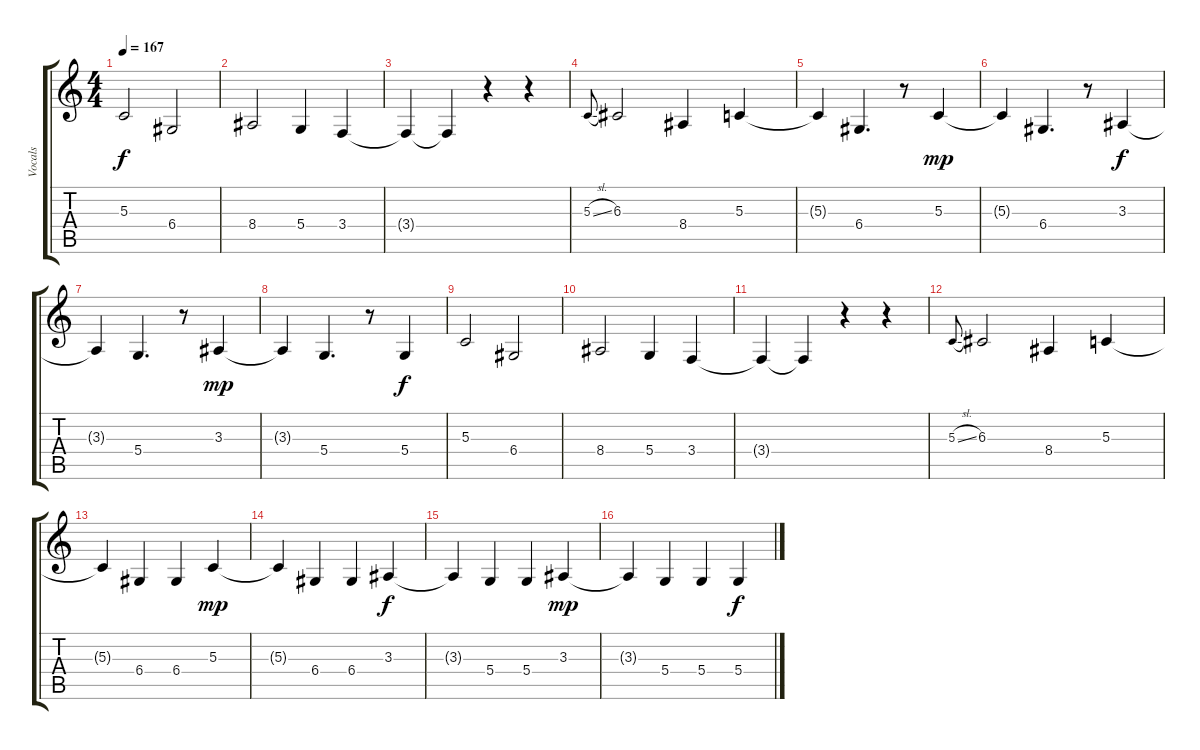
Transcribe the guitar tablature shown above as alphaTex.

\track ("Vocals" "Vocals") {instrument oboe}
\staff {score tabs}
\tuning (E4 B3 G3 D3 A2 E2) {hide}
\ts (4 4)
\tempo 167
\clef g2
\ks c
5.3.2{dy f} 6.4.2 |
8.4.2 5.4.4 3.4.4 |
3.4{t}.4 3.4{t}.4 r.4 r.4 |
5.3{sl}.8{gr onbeat} 6.3.2 8.4.4 5.3.4 |
5.3{t}.4 6.4.4{d} r.8 5.3.4{dy mp} |
5.3{t}.4 6.4.4{d} r.8 3.3.4{dy f} |
3.3{t}.4 5.4.4{d} r.8 3.3.4{dy mp} |
3.3{t}.4 5.4.4{d} r.8 5.4.4{dy f} |
5.3.2 6.4.2 |
8.4.2 5.4.4 3.4.4 |
3.4{t}.4 3.4{t}.4 r.4 r.4 |
5.3{sl}.8{gr onbeat} 6.3.2 8.4.4 5.3.4 |
5.3{t}.4 6.4.4 6.4.4 5.3.4{dy mp} |
5.3{t}.4 6.4.4 6.4.4 3.3.4{dy f} |
3.3{t}.4 5.4.4 5.4.4 3.3.4{dy mp} |
3.3{t}.4 5.4.4 5.4.4 5.4.4{dy f}
